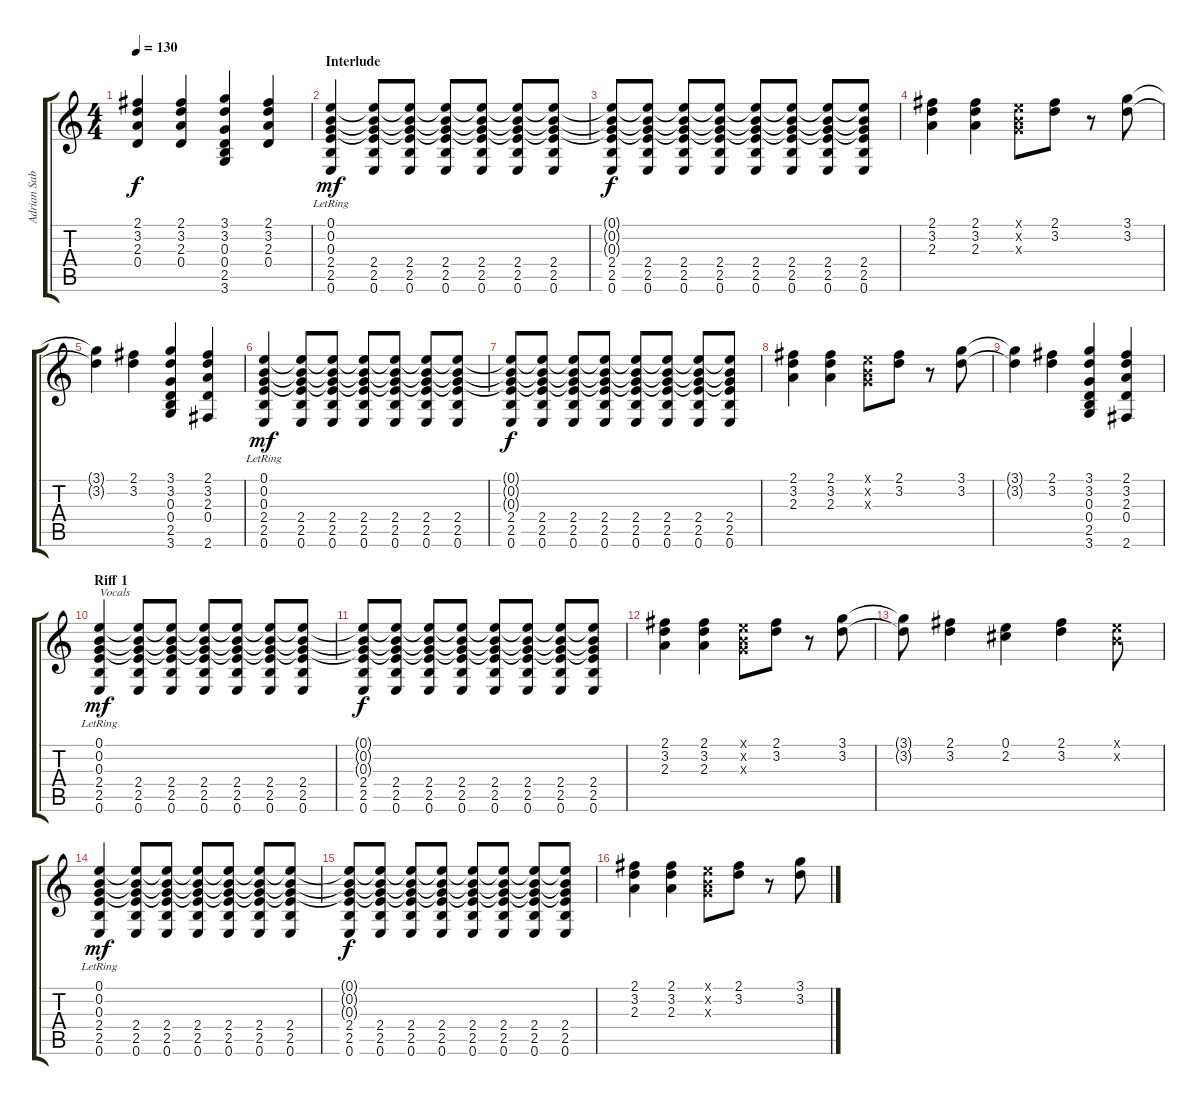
\track ("Adrian Sabbath" "Adrian Sab") {instrument acousticguitarsteel}
\staff {score tabs}
\tuning (E4 B3 G3 D3 A2 E2) {hide}
\ts (4 4)
\tempo 130
\clef g2
\ks c
(2.1{t} 3.2{t} 2.3{t} 0.4{t}).4{dy f} (2.1 3.2 2.3 0.4).4 (3.1 3.2 0.3 0.4 2.5 3.6).4 (2.1 3.2 2.3 0.4).4 |
\section ("" "Interlude")
(0.1{lr} 0.2{lr} 0.3{lr} 2.4 2.5 0.6).4{dy mf} (0.1{t} 0.2{t} 0.3{t} 2.4 2.5 0.6).8 (0.1{t} 0.2{t} 0.3{t} 2.4 2.5 0.6).8 (0.1{t} 0.2{t} 0.3{t} 2.4 2.5 0.6).8 (0.1{t} 0.2{t} 0.3{t} 2.4 2.5 0.6).8 (0.1{t} 0.2{t} 0.3{t} 2.4 2.5 0.6).8 (0.1{t} 0.2{t} 0.3{t} 2.4 2.5 0.6).8 |
(0.1{t} 0.2{t} 0.3{t} 2.4 2.5 0.6).8{dy f} (0.1{t} 0.2{t} 0.3{t} 2.4 2.5 0.6).8 (0.1{t} 0.2{t} 0.3{t} 2.4 2.5 0.6).8 (0.1{t} 0.2{t} 0.3{t} 2.4 2.5 0.6).8 (0.1{t} 0.2{t} 0.3{t} 2.4 2.5 0.6).8 (0.1{t} 0.2{t} 0.3{t} 2.4 2.5 0.6).8 (0.1{t} 0.2{t} 0.3{t} 2.4 2.5 0.6).8 (0.1{t} 0.2{t} 0.3{t} 2.4 2.5 0.6).8 |
(2.1 3.2 2.3).4 (2.1 3.2 2.3).4 (0.1{x} 0.2{x} 0.3{x}).8 (2.1 3.2).8 r.8 (3.1 3.2).8 |
(3.1{t} 3.2{t}).4 (2.1 3.2).4 (3.1 3.2 0.3 0.4 2.5 3.6).4 (2.1 3.2 2.3 0.4 2.6).4 |
(0.1{lr} 0.2{lr} 0.3{lr} 2.4 2.5 0.6).4{dy mf} (0.1{t} 0.2{t} 0.3{t} 2.4 2.5 0.6).8 (0.1{t} 0.2{t} 0.3{t} 2.4 2.5 0.6).8 (0.1{t} 0.2{t} 0.3{t} 2.4 2.5 0.6).8 (0.1{t} 0.2{t} 0.3{t} 2.4 2.5 0.6).8 (0.1{t} 0.2{t} 0.3{t} 2.4 2.5 0.6).8 (0.1{t} 0.2{t} 0.3{t} 2.4 2.5 0.6).8 |
(0.1{t} 0.2{t} 0.3{t} 2.4 2.5 0.6).8{dy f} (0.1{t} 0.2{t} 0.3{t} 2.4 2.5 0.6).8 (0.1{t} 0.2{t} 0.3{t} 2.4 2.5 0.6).8 (0.1{t} 0.2{t} 0.3{t} 2.4 2.5 0.6).8 (0.1{t} 0.2{t} 0.3{t} 2.4 2.5 0.6).8 (0.1{t} 0.2{t} 0.3{t} 2.4 2.5 0.6).8 (0.1{t} 0.2{t} 0.3{t} 2.4 2.5 0.6).8 (0.1{t} 0.2{t} 0.3{t} 2.4 2.5 0.6).8 |
(2.1 3.2 2.3).4 (2.1 3.2 2.3).4 (0.1{x} 0.2{x} 0.3{x}).8 (2.1 3.2).8 r.8 (3.1 3.2).8 |
(3.1{t} 3.2{t}).4 (2.1 3.2).4 (3.1 3.2 0.3 0.4 2.5 3.6).4 (2.1 3.2 2.3 0.4 2.6).4 |
\section ("" "Riff 1")
(0.1{lr} 0.2{lr} 0.3{lr} 2.4 2.5 0.6).4{txt "Vocals" dy mf} (0.1{t} 0.2{t} 0.3{t} 2.4 2.5 0.6).8 (0.1{t} 0.2{t} 0.3{t} 2.4 2.5 0.6).8 (0.1{t} 0.2{t} 0.3{t} 2.4 2.5 0.6).8 (0.1{t} 0.2{t} 0.3{t} 2.4 2.5 0.6).8 (0.1{t} 0.2{t} 0.3{t} 2.4 2.5 0.6).8 (0.1{t} 0.2{t} 0.3{t} 2.4 2.5 0.6).8 |
(0.1{t} 0.2{t} 0.3{t} 2.4 2.5 0.6).8{dy f} (0.1{t} 0.2{t} 0.3{t} 2.4 2.5 0.6).8 (0.1{t} 0.2{t} 0.3{t} 2.4 2.5 0.6).8 (0.1{t} 0.2{t} 0.3{t} 2.4 2.5 0.6).8 (0.1{t} 0.2{t} 0.3{t} 2.4 2.5 0.6).8 (0.1{t} 0.2{t} 0.3{t} 2.4 2.5 0.6).8 (0.1{t} 0.2{t} 0.3{t} 2.4 2.5 0.6).8 (0.1{t} 0.2{t} 0.3{t} 2.4 2.5 0.6).8 |
(2.1 3.2 2.3).4 (2.1 3.2 2.3).4 (0.1{x} 0.2{x} 0.3{x}).8 (2.1 3.2).8 r.8 (3.1 3.2).8 |
(3.1{t} 3.2{t}).8 (2.1 3.2).4 (0.1 2.2).4 (2.1 3.2).4 (0.1{x} 0.2{x}).8 |
(0.1{lr} 0.2{lr} 0.3{lr} 2.4 2.5 0.6).4{dy mf} (0.1{t} 0.2{t} 0.3{t} 2.4 2.5 0.6).8 (0.1{t} 0.2{t} 0.3{t} 2.4 2.5 0.6).8 (0.1{t} 0.2{t} 0.3{t} 2.4 2.5 0.6).8 (0.1{t} 0.2{t} 0.3{t} 2.4 2.5 0.6).8 (0.1{t} 0.2{t} 0.3{t} 2.4 2.5 0.6).8 (0.1{t} 0.2{t} 0.3{t} 2.4 2.5 0.6).8 |
(0.1{t} 0.2{t} 0.3{t} 2.4 2.5 0.6).8{dy f} (0.1{t} 0.2{t} 0.3{t} 2.4 2.5 0.6).8 (0.1{t} 0.2{t} 0.3{t} 2.4 2.5 0.6).8 (0.1{t} 0.2{t} 0.3{t} 2.4 2.5 0.6).8 (0.1{t} 0.2{t} 0.3{t} 2.4 2.5 0.6).8 (0.1{t} 0.2{t} 0.3{t} 2.4 2.5 0.6).8 (0.1{t} 0.2{t} 0.3{t} 2.4 2.5 0.6).8 (0.1{t} 0.2{t} 0.3{t} 2.4 2.5 0.6).8 |
(2.1 3.2 2.3).4 (2.1 3.2 2.3).4 (0.1{x} 0.2{x} 0.3{x}).8 (2.1 3.2).8 r.8 (3.1 3.2).8
